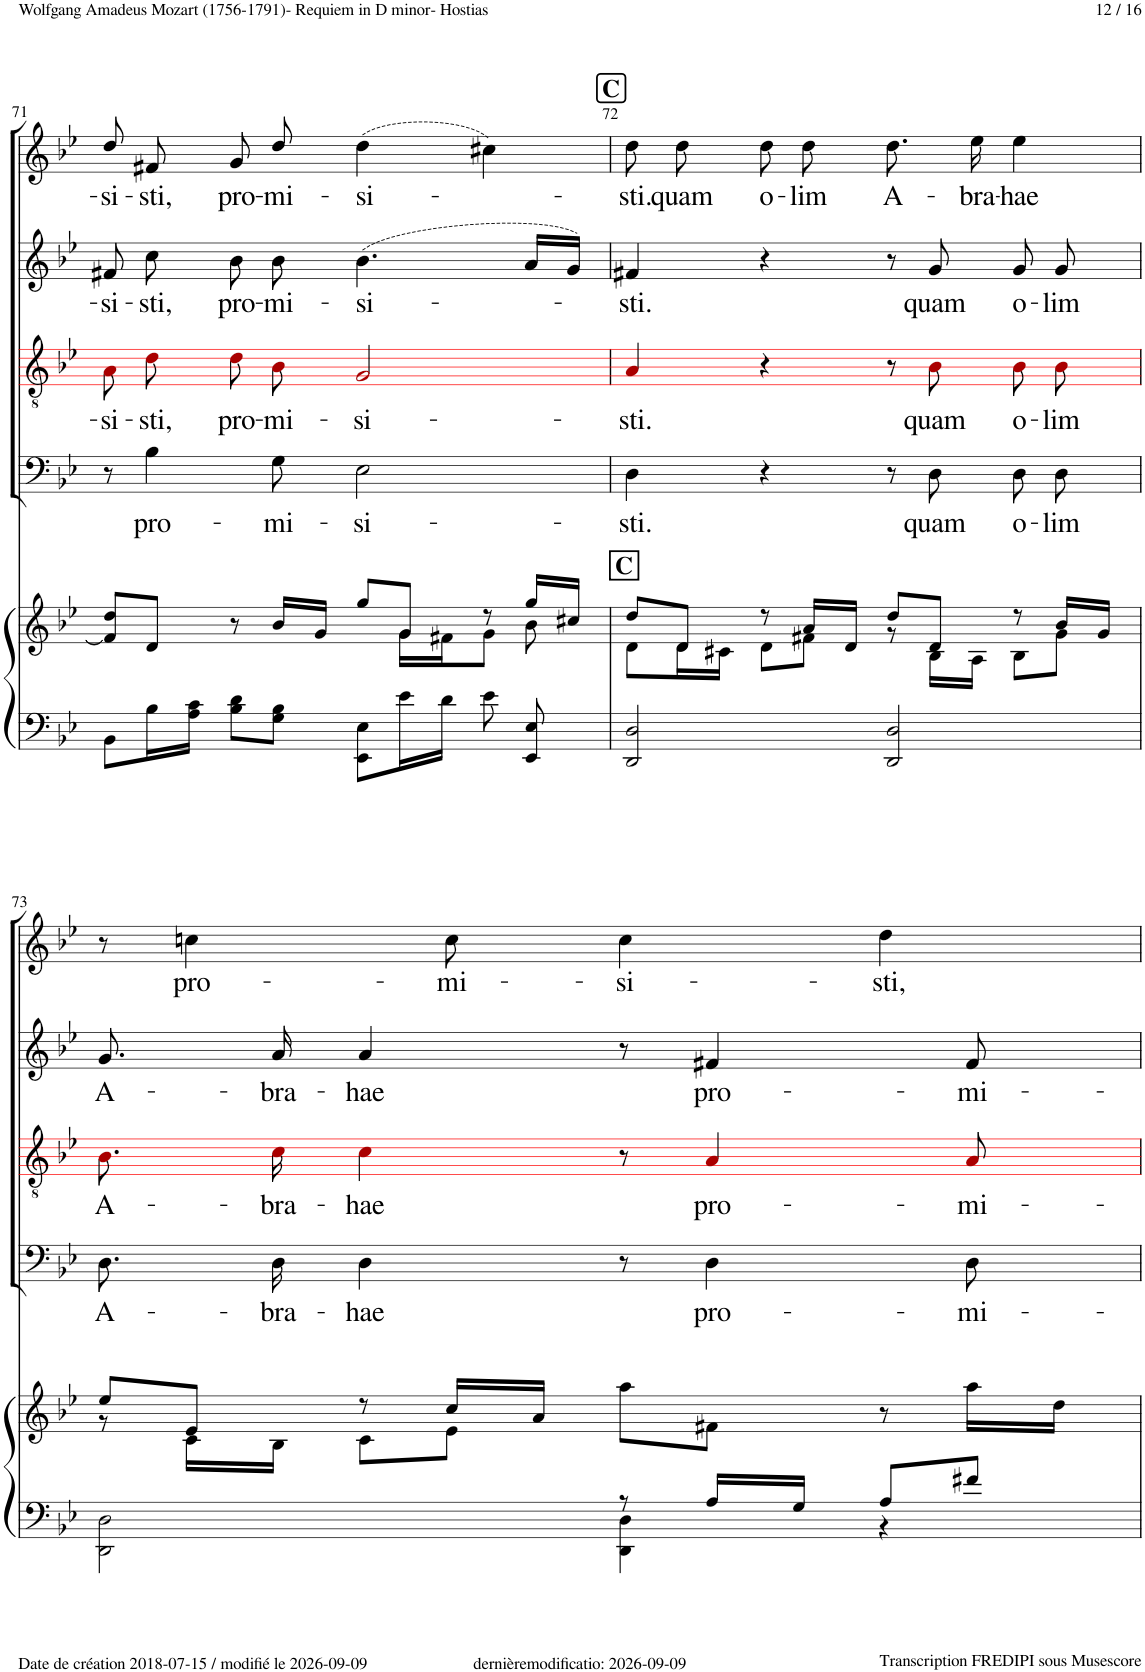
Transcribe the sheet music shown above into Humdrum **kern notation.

**kern	**kern	**kern	**text	**kern	**text	**kern	**text	**kern	**text
*part5	*part5	*part4	*part4	*part3	*part3	*part2	*part2	*part1	*part1
*staff6	*staff5	*staff4	*staff4	*staff3	*staff3	*staff2	*staff2	*staff1	*staff1
*I"Piano	*	*I"Bass	*	*I"Tenor	*	*I"Alto	*	*I"Soprano	*
*I'Pno	*	*	*	*	*	*	*	*	*
!!LO:PB:g=z
*clefF4	*clefG2	*clefF4	*	*clefGv2	*	*clefG2	*	*clefG2	*
*	*	*	*	*ITrd8c14	*	*	*	*	*
*k[b-e-]	*k[b-e-]	*k[b-e-]	*	*k[b-e-]	*	*k[b-e-]	*	*k[b-e-]	*
*M4/4	*M4/4	*M4/4	*	*M4/4	*	*M4/4	*	*M4/4	*
*met(c)	*met(c)	*met(c)	*	*met(c)	*	*met(c)	*	*met(c)	*
=71	=71	=71	=71	=71	=71	=71	=71	=71	=71
*	*^	*	*	*	*	*	*	*	*
!	!	!	!	!	!	!LO:LY:b	!	!LO:LY:b	!	!LO:LY:b
8BB-\L	8f#/] 8dd/L	2ryy	8r	.	8A!i\L	-si-	8f#X!/	-si-	8dd!/L	-si-
!	!	!	!	!LO:LY:b	!	!LO:LY:b	!	!LO:LY:b	!	!LO:LY:b
16B-\L	8d/J	.	4B-!\	pro-	8d!i\J	-sti,	8cc!\	-sti,	8f#X!/J	-sti,
16A\ 16c\JJ	.	.	.	.	.	.	.	.	.	.
!	!	!	!	!	!	!LO:LY:b	!	!LO:LY:b	!	!LO:LY:b
8B-\ 8d\L	8r	.	.	.	8d!i\L	pro-	8b-!\	pro-	8g!/L	pro-
!	!	!	!	!LO:LY:b	!	!LO:LY:b	!	!LO:LY:b	!	!LO:LY:b
8G\ 8B-\J	16b-/LL	.	8G!\	-mi-	8B-!i\J	-mi-	8b-!\	-mi-	8dd!/J	-mi-
.	16g/JJ	.	.	.	.	.	.	.	.	.
!	!	!	!	!LO:LY:b	!	!LO:LY:b	!	!LO:LY:b	!	!LO:LY:b
8EE-\ 8E-\L	8gg/L	8ryy	2E-!\	-si-	2G!i/	-si-	(4.b-!\	-si-	(4dd!\	-si-
16e-\L	8g/J	16g\LL	.	.	.	.	.	.	.	.
16d\JJ	.	16f#X\J	.	.	.	.	.	.	.	.
8e-\	8r	8g\J	.	.	.	.	.	.	4cc#X!\)	.
8EE-/ 8E-/	16gg/LL	8b-\	.	.	.	.	16a!/LL	.	.	.
.	16cc#X/JJ	.	.	.	.	.	16g!/JJ)	.	.	.
!!LO:REH:place=s1:a:B:cj:fs=14:t=C
=72	=72	=72	=72	=72	=72	=72	=72	=72	=72	=72
!	!LO:TX:a:B:t=C	!	!	!	!	!	!	!	!	!
!	!	!	!	!LO:LY:b	!	!LO:LY:b	!	!LO:LY:b	!	!LO:LY:b
2DD/ 2D/	8dd/L	8d\L	4D!\	-sti.	4A!i/	-sti.	4f#X!/	-sti.	8dd'~!\L	-sti.
!	!	!	!	!	!	!	!	!	!	!LO:LY:b
.	8d/J	16d\L	.	.	.	.	.	.	8dd!\J	quam
.	.	16c#X\JJ	.	.	.	.	.	.	.	.
!	!	!	!	!	!	!	!	!	!	!LO:LY:b
.	8r	8d\L	4r	.	4r	.	4r	.	8dd!\L	o-
!	!	!	!	!	!	!	!	!	!	!LO:LY:b
.	16a/LL	8f#X\J	.	.	.	.	.	.	8dd!\J	-lim
.	16d/JJ	.	.	.	.	.	.	.	.	.
!	!	!	!	!	!	!	!	!	!	!LO:LY:b
2DD/ 2D/	8dd/L	8r	8r	.	8r	.	8r	.	8.dd!\L	A-
!	!	!	!	!LO:LY:b	!	!LO:LY:b	!	!LO:LY:b	!	!
.	8d/J	16B-\LL	8D!\	quam	8B-!i\	quam	8g!/	quam	.	.
!	!	!	!	!	!	!	!	!	!	!LO:LY:b
.	.	16A\JJ	.	.	.	.	.	.	16ee-!\Jk	-bra-
!	!	!	!	!LO:LY:b	!	!LO:LY:b	!	!LO:LY:b	!	!LO:LY:b
.	8r	8B-\L	8D!\L	o-	8B-!i\L	o-	8g!/	o-	4ee-!\	-hae
!	!	!	!	!LO:LY:b	!	!LO:LY:b	!	!LO:LY:b	!	!
.	16b-/LL	8g\J	8D!\J	-lim	8B-!i\J	-lim	8g!/	-lim	.	.
.	16g/JJ	.	.	.	.	.	.	.	.	.
!!LO:LB:g=z
=73	=73	=73	=73	=73	=73	=73	=73	=73	=73	=73
*^	*	*	*	*	*	*	*	*	*	*
!	!	!	!	!	!LO:LY:b	!	!LO:LY:b	!	!LO:LY:b	!	!
2DD\ 2D\	2ryy	8ee-/L	8r	8.D!\L	A-	8.B-!i\L	A-	8.g!/	A-	8r	.
!	!	!	!	!	!	!	!	!	!	!	!LO:LY:b
.	.	8e-/J	16c\LL	.	.	.	.	.	.	4ccn!\	pro-
!	!	!	!	!	!LO:LY:b	!	!LO:LY:b	!	!LO:LY:b	!	!
.	.	.	16B-\JJ	16D!\Jk	-bra-	16c!i\Jk	-bra-	16a!/	-bra-	.	.
!	!	!	!	!	!LO:LY:b	!	!LO:LY:b	!	!LO:LY:b	!	!
.	.	8r	8c\L	4D!\	-hae	4c!i\	-hae	4a!/	-hae	.	.
!	!	!	!	!	!	!	!	!	!	!	!LO:LY:b
.	.	16cc/LL	8e-\J	.	.	.	.	.	.	8cc!\	-mi-
.	.	16a/JJ	.	.	.	.	.	.	.	.	.
!	!	!	!	!	!	!	!	!	!	!	!LO:LY:b
8r	4DD\ 4D\	8aa\L	2ryy	8r	.	8r	.	8r	.	4cc!\	-si-
!	!	!	!	!	!LO:LY:b	!	!LO:LY:b	!	!LO:LY:b	!	!
16A/LL	.	8f#X\J	.	4D!\	pro-	4A!i/	pro-	4f#X!/	pro-	.	.
16G/JJ	.	.	.	.	.	.	.	.	.	.	.
!	!	!	!	!	!	!	!	!	!	!	!LO:LY:b
8A/L	4r	8r	.	.	.	.	.	.	.	4dd!\	-sti,
!	!	!	!	!	!LO:LY:b	!	!LO:LY:b	!	!LO:LY:b	!	!
8f#X/J	.	16aa\LL	.	8D!\	-mi-	8A!i/	-mi-	8f#!/	-mi-	.	.
.	.	16dd\JJ	.	.	.	.	.	.	.	.	.
*v	*v	*	*	*	*	*	*	*	*	*	*
*	*v	*v	*	*	*	*	*	*	*	*
=	=	=	=	=	=	=	=	=	=
*-	*-	*-	*-	*-	*-	*-	*-	*-	*-
